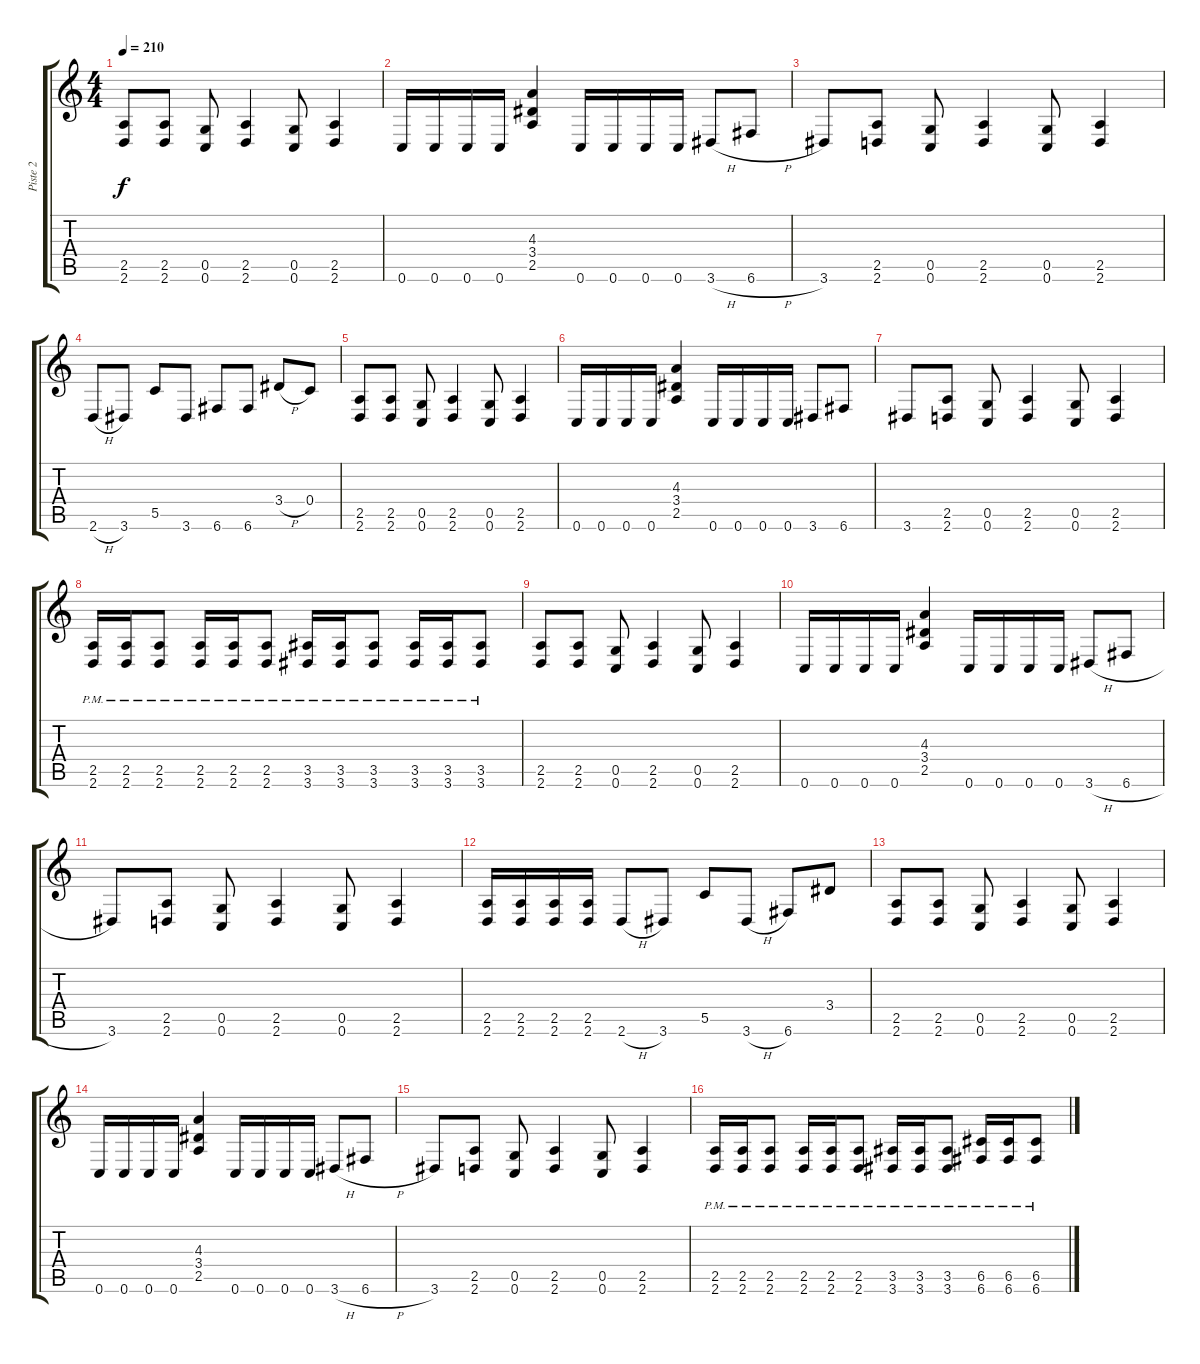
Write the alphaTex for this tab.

\track ("Piste 2" "Piste 2") {instrument distortionguitar}
\staff {score tabs}
\tuning (D4 A3 F3 C3 G2 C2) {hide}
\ts (4 4)
\tempo 210
\clef g2
\ks c
(2.5 2.6).8{dy f} (2.5 2.6).8 (0.5 0.6).8 (2.5 2.6).4 (0.5 0.6).8 (2.5 2.6).4 |
0.6.16 0.6.16 0.6.16 0.6.16 (4.3 3.4 2.5).4 0.6.16 0.6.16 0.6.16 0.6.16 3.6{h}.8 6.6{h}.8 |
3.6.8 (2.5 2.6).8 (0.5 0.6).8 (2.5 2.6).4 (0.5 0.6).8 (2.5 2.6).4 |
2.6{h}.8 3.6.8 5.5.8 3.6.8 6.6.8 6.6.8 3.4{h}.8 0.4.8 |
(2.5 2.6).8 (2.5 2.6).8 (0.5 0.6).8 (2.5 2.6).4 (0.5 0.6).8 (2.5 2.6).4 |
0.6.16 0.6.16 0.6.16 0.6.16 (4.3 3.4 2.5).4 0.6.16 0.6.16 0.6.16 0.6.16 3.6.8 6.6.8 |
3.6.8 (2.5 2.6).8 (0.5 0.6).8 (2.5 2.6).4 (0.5 0.6).8 (2.5 2.6).4 |
(2.5{pm} 2.6{pm}).16 (2.5{pm} 2.6{pm}).16 (2.5{pm} 2.6{pm}).8 (2.5{pm} 2.6{pm}).16 (2.5{pm} 2.6{pm}).16 (2.5{pm} 2.6{pm}).8 (3.5{pm} 3.6{pm}).16 (3.5{pm} 3.6{pm}).16 (3.5{pm} 3.6{pm}).8 (3.5{pm} 3.6{pm}).16 (3.5{pm} 3.6{pm}).16 (3.5{pm} 3.6{pm}).8 |
(2.5 2.6).8 (2.5 2.6).8 (0.5 0.6).8 (2.5 2.6).4 (0.5 0.6).8 (2.5 2.6).4 |
0.6.16 0.6.16 0.6.16 0.6.16 (4.3 3.4 2.5).4 0.6.16 0.6.16 0.6.16 0.6.16 3.6{h}.8 6.6{h}.8 |
3.6.8 (2.5 2.6).8 (0.5 0.6).8 (2.5 2.6).4 (0.5 0.6).8 (2.5 2.6).4 |
(2.5 2.6).16 (2.5 2.6).16 (2.5 2.6).16 (2.5 2.6).16 2.6{h}.8 3.6.8 5.5.8 3.6{h}.8 6.6.8 3.4.8 |
(2.5 2.6).8 (2.5 2.6).8 (0.5 0.6).8 (2.5 2.6).4 (0.5 0.6).8 (2.5 2.6).4 |
0.6.16 0.6.16 0.6.16 0.6.16 (4.3 3.4 2.5).4 0.6.16 0.6.16 0.6.16 0.6.16 3.6{h}.8 6.6{h}.8 |
3.6.8 (2.5 2.6).8 (0.5 0.6).8 (2.5 2.6).4 (0.5 0.6).8 (2.5 2.6).4 |
(2.5{pm} 2.6{pm}).16 (2.5{pm} 2.6{pm}).16 (2.5{pm} 2.6{pm}).8 (2.5{pm} 2.6{pm}).16 (2.5{pm} 2.6{pm}).16 (2.5{pm} 2.6{pm}).8 (3.5{pm} 3.6{pm}).16 (3.5{pm} 3.6{pm}).16 (3.5{pm} 3.6{pm}).8 (6.5{pm} 6.6{pm}).16 (6.5{pm} 6.6{pm}).16 (6.5{pm} 6.6{pm}).8
